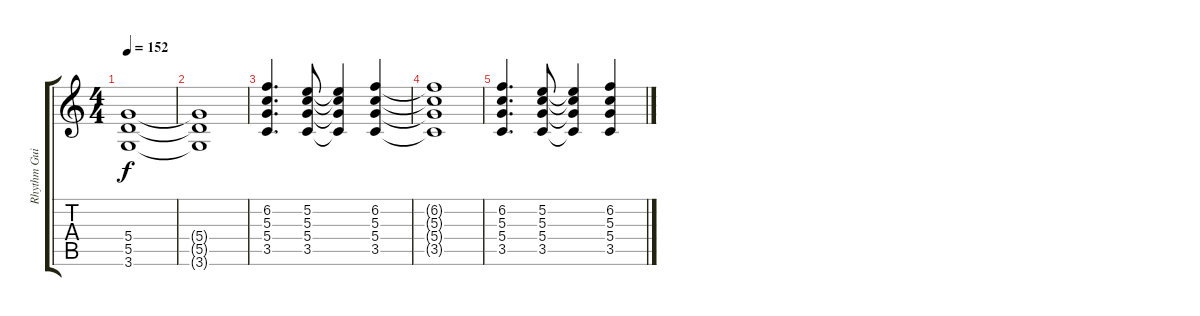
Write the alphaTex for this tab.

\track ("Rhythm Guitar (Standard Tuning)" "Rhythm Gui") {instrument distortionguitar}
\staff {score tabs}
\tuning (E4 B3 G3 D3 A2 E2) {hide}
\ts (4 4)
\tempo 152
\clef g2
\ks c
(5.4 5.5 3.6).1{dy f} |
(5.4{t} 5.5{t} 3.6{t}).1 |
(6.2 5.3 5.4 3.5).4{d} (5.2 5.3 5.4 3.5).8 (5.2{t} 5.3{t} 5.4{t} 3.5{t}).4 (6.2 5.3 5.4 3.5).4 |
(6.2{t} 5.3{t} 5.4{t} 3.5{t}).1 |
(6.2 5.3 5.4 3.5).4{d} (5.2 5.3 5.4 3.5).8 (5.2{t} 5.3{t} 5.4{t} 3.5{t}).4 (6.2 5.3 5.4 3.5).4
